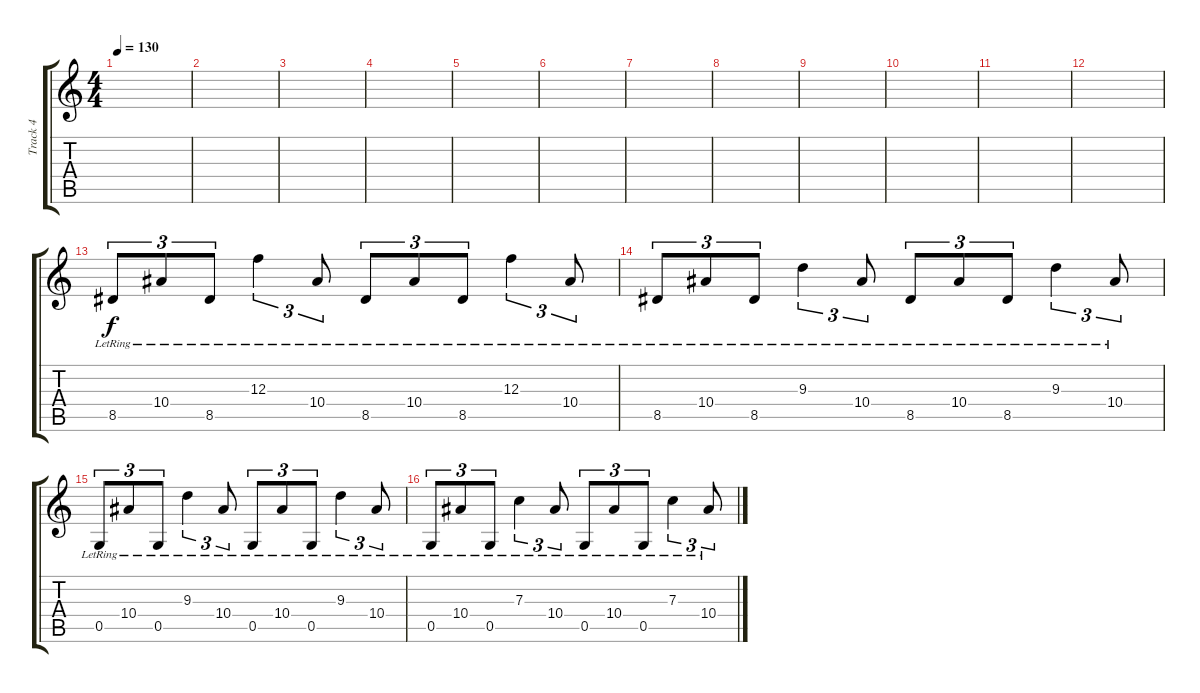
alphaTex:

\track ("Track 4" "Track 4") {instrument acousticguitarsteel}
\staff {score tabs}
\tuning (D4 A3 F3 C3 G2 C2) {hide}
\ts (4 4)
\tempo 130
\clef g2
\ks c
|
|
|
|
|
|
|
|
|
|
|
|
8.5{lr}.8{tu (3 2)} 10.4{lr}.8{tu (3 2)} 8.5{lr}.8{tu (3 2)} 12.3{lr}.4{tu (3 2)} 10.4{lr}.8{tu (3 2)} 8.5{lr}.8{tu (3 2)} 10.4{lr}.8{tu (3 2)} 8.5{lr}.8{tu (3 2)} 12.3{lr}.4{tu (3 2)} 10.4{lr}.8{tu (3 2)} |
8.5{lr}.8{tu (3 2)} 10.4{lr}.8{tu (3 2)} 8.5{lr}.8{tu (3 2)} 9.3{lr}.4{tu (3 2)} 10.4{lr}.8{tu (3 2)} 8.5{lr}.8{tu (3 2)} 10.4{lr}.8{tu (3 2)} 8.5{lr}.8{tu (3 2)} 9.3{lr}.4{tu (3 2)} 10.4{lr}.8{tu (3 2)} |
0.5{lr}.8{tu (3 2)} 10.4{lr}.8{tu (3 2)} 0.5{lr}.8{tu (3 2)} 9.3{lr}.4{tu (3 2)} 10.4{lr}.8{tu (3 2)} 0.5{lr}.8{tu (3 2)} 10.4{lr}.8{tu (3 2)} 0.5{lr}.8{tu (3 2)} 9.3{lr}.4{tu (3 2)} 10.4{lr}.8{tu (3 2)} |
0.5{lr}.8{tu (3 2)} 10.4{lr}.8{tu (3 2)} 0.5{lr}.8{tu (3 2)} 7.3{lr}.4{tu (3 2)} 10.4{lr}.8{tu (3 2)} 0.5{lr}.8{tu (3 2)} 10.4{lr}.8{tu (3 2)} 0.5{lr}.8{tu (3 2)} 7.3{lr}.4{tu (3 2)} 10.4{lr}.8{tu (3 2)}
